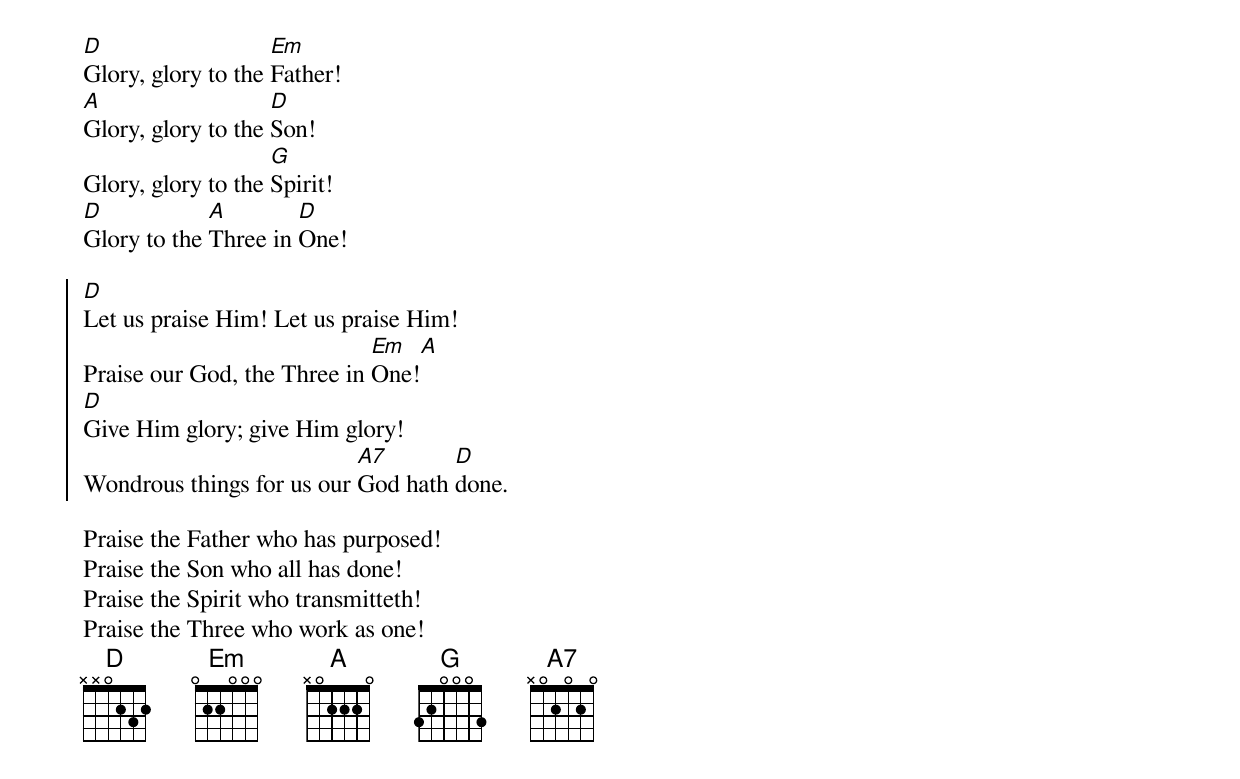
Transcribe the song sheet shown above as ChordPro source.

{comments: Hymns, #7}

[D]Glory, glory to the [Em]Father!
[A]Glory, glory to the [D]Son!
Glory, glory to the [G]Spirit!
[D]Glory to the [A]Three in [D]One!

{start_of_chorus}
[D]Let us praise Him! Let us praise Him!
Praise our God, the Three in [Em]One![A]
[D]Give Him glory; give Him glory!
Wondrous things for us our [A7]God hath [D]done.
{end_of_chorus}

Praise the Father who has purposed!
Praise the Son who all has done!
Praise the Spirit who transmitteth!
Praise the Three who work as one!
